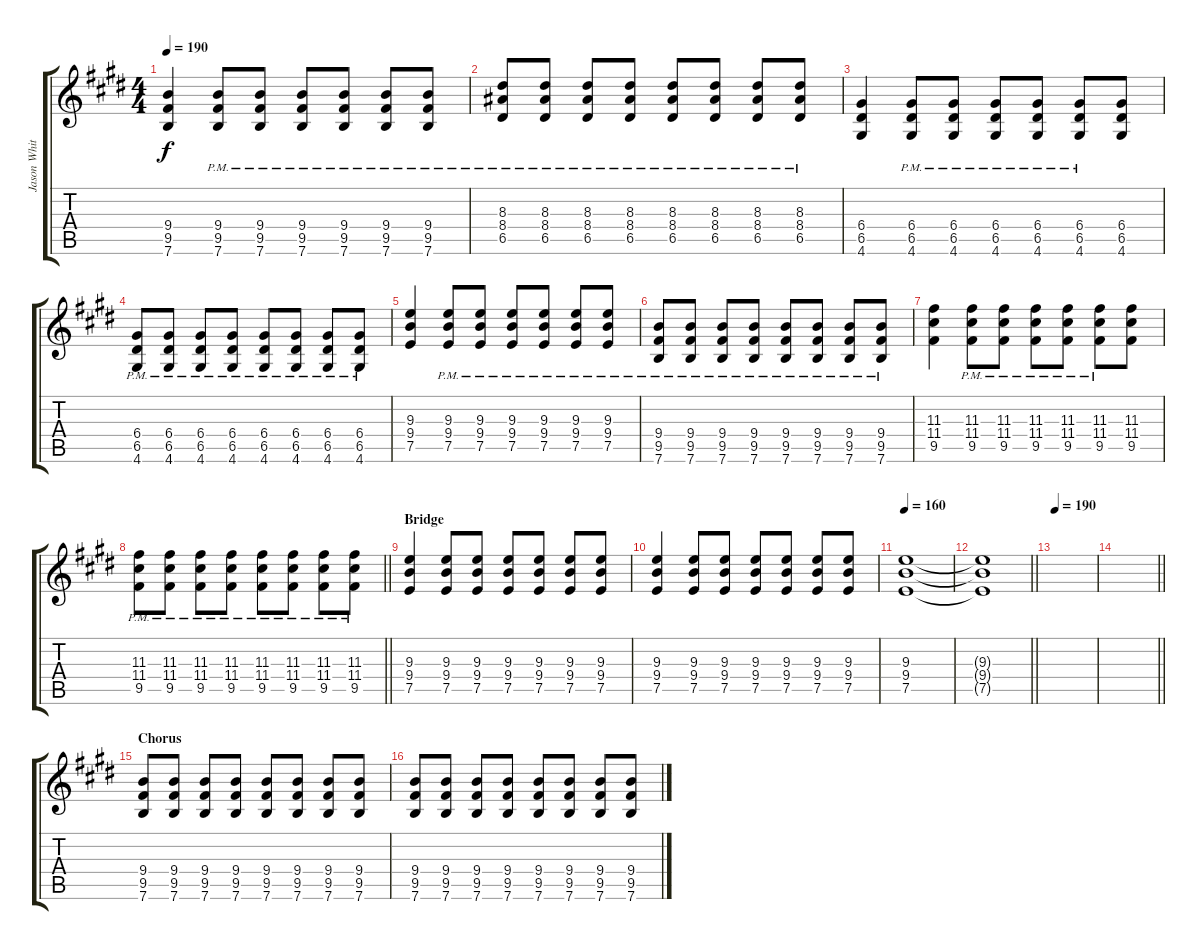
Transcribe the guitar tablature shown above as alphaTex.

\track ("Jason White (Lead Guitar)" "Jason Whit") {instrument distortionguitar}
\staff {score tabs}
\tuning (E4 B3 G3 D3 A2 E2) {hide}
\ts (4 4)
\tempo 190
\clef g2
\ks e
(9.4 9.5 7.6).4{dy f} (9.4{pm} 9.5{pm} 7.6{pm}).8 (9.4{pm} 9.5{pm} 7.6{pm}).8 (9.4{pm} 9.5{pm} 7.6{pm}).8 (9.4{pm} 9.5{pm} 7.6{pm}).8 (9.4{pm} 9.5{pm} 7.6{pm}).8 (9.4{pm} 9.5{pm} 7.6{pm}).8 |
(8.3{pm} 8.4{pm} 6.5{pm}).8 (8.3{pm} 8.4{pm} 6.5{pm}).8 (8.3{pm} 8.4{pm} 6.5{pm}).8 (8.3{pm} 8.4{pm} 6.5{pm}).8 (8.3{pm} 8.4{pm} 6.5{pm}).8 (8.3{pm} 8.4{pm} 6.5{pm}).8 (8.3{pm} 8.4{pm} 6.5{pm}).8 (8.3{pm} 8.4{pm} 6.5{pm}).8 |
(6.4 6.5 4.6).4 (6.4{pm} 6.5{pm} 4.6{pm}).8 (6.4{pm} 6.5{pm} 4.6{pm}).8 (6.4{pm} 6.5{pm} 4.6{pm}).8 (6.4{pm} 6.5{pm} 4.6{pm}).8 (6.4{pm} 6.5{pm} 4.6{pm}).8 (6.4 6.5 4.6).8 |
(6.4{pm} 6.5{pm} 4.6{pm}).8 (6.4{pm} 6.5{pm} 4.6{pm}).8 (6.4{pm} 6.5{pm} 4.6{pm}).8 (6.4{pm} 6.5{pm} 4.6{pm}).8 (6.4{pm} 6.5{pm} 4.6{pm}).8 (6.4{pm} 6.5{pm} 4.6{pm}).8 (6.4{pm} 6.5{pm} 4.6{pm}).8 (6.4{pm} 6.5{pm} 4.6{pm}).8 |
(9.3 9.4 7.5).4 (9.3{pm} 9.4{pm} 7.5{pm}).8 (9.3{pm} 9.4{pm} 7.5{pm}).8 (9.3{pm} 9.4{pm} 7.5{pm}).8 (9.3{pm} 9.4{pm} 7.5{pm}).8 (9.3{pm} 9.4{pm} 7.5{pm}).8 (9.3{pm} 9.4{pm} 7.5{pm}).8 |
(9.4{pm} 9.5{pm} 7.6{pm}).8 (9.4{pm} 9.5{pm} 7.6{pm}).8 (9.4{pm} 9.5{pm} 7.6{pm}).8 (9.4{pm} 9.5{pm} 7.6{pm}).8 (9.4{pm} 9.5{pm} 7.6{pm}).8 (9.4{pm} 9.5{pm} 7.6{pm}).8 (9.4{pm} 9.5{pm} 7.6{pm}).8 (9.4{pm} 9.5{pm} 7.6{pm}).8 |
(11.3 11.4 9.5).4 (11.3{pm} 11.4{pm} 9.5{pm}).8 (11.3{pm} 11.4{pm} 9.5{pm}).8 (11.3{pm} 11.4{pm} 9.5{pm}).8 (11.3{pm} 11.4{pm} 9.5{pm}).8 (11.3{pm} 11.4{pm} 9.5{pm}).8 (11.3 11.4 9.5).8 |
\barLineRight lightlight
(11.3{pm} 11.4{pm} 9.5{pm}).8 (11.3{pm} 11.4{pm} 9.5{pm}).8 (11.3{pm} 11.4{pm} 9.5{pm}).8 (11.3{pm} 11.4{pm} 9.5{pm}).8 (11.3{pm} 11.4{pm} 9.5{pm}).8 (11.3{pm} 11.4{pm} 9.5{pm}).8 (11.3{pm} 11.4{pm} 9.5{pm}).8 (11.3{pm} 11.4{pm} 9.5{pm}).8 |
\section ("" "Bridge")
(9.3 9.4 7.5).4 (9.3 9.4 7.5).8 (9.3 9.4 7.5).8 (9.3 9.4 7.5).8 (9.3 9.4 7.5).8 (9.3 9.4 7.5).8 (9.3 9.4 7.5).8 |
(9.3 9.4 7.5).4 (9.3 9.4 7.5).8 (9.3 9.4 7.5).8 (9.3 9.4 7.5).8 (9.3 9.4 7.5).8 (9.3 9.4 7.5).8 (9.3 9.4 7.5).8 |
\tempo 160
(9.3 9.4 7.5).1 |
\barLineRight lightlight
(9.3{t} 9.4{t} 7.5{t}).1 |
\tempo 190
|
\barLineRight lightlight
|
\section ("" "Chorus")
(9.4 9.5 7.6).8 (9.4 9.5 7.6).8 (9.4 9.5 7.6).8 (9.4 9.5 7.6).8 (9.4 9.5 7.6).8 (9.4 9.5 7.6).8 (9.4 9.5 7.6).8 (9.4 9.5 7.6).8 |
(9.4 9.5 7.6).8 (9.4 9.5 7.6).8 (9.4 9.5 7.6).8 (9.4 9.5 7.6).8 (9.4 9.5 7.6).8 (9.4 9.5 7.6).8 (9.4 9.5 7.6).8 (9.4 9.5 7.6).8
